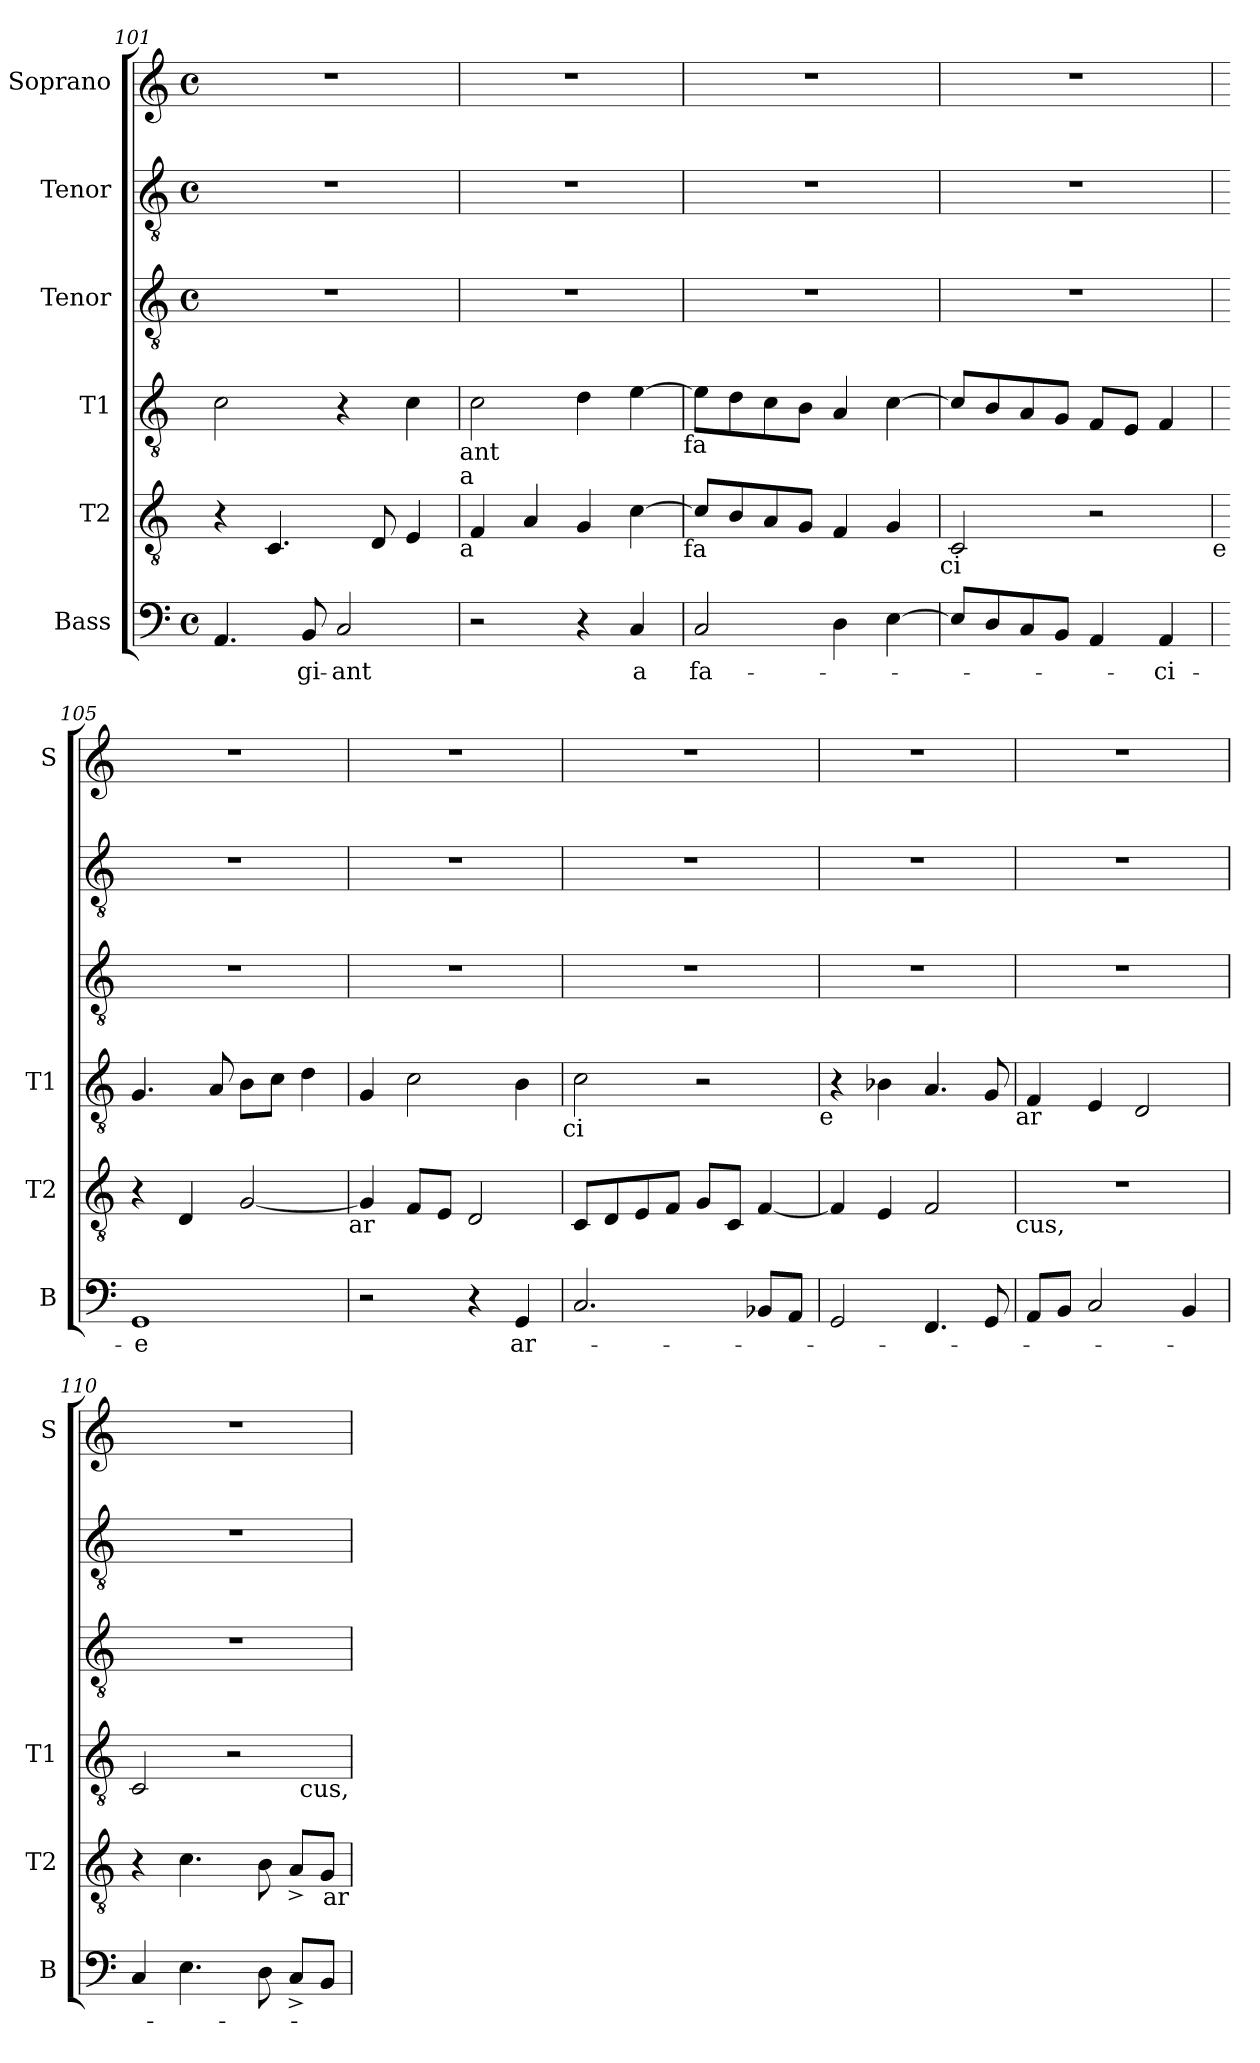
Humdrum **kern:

**kern	**text	**kern	**kern	**kern	**kern	**kern
*part6	*part6	*part5	*part4	*part3	*part2	*part1
*staff6	*staff6	*staff5	*staff4	*staff3	*staff2	*staff1
*I"Bass	*	*I"T2	*I"T1	*I"Tenor	*I"Tenor	*I"Soprano
*I'B	*	*I'T2	*I'T1	*	*	*I'S
*clefF4	*	*clefGv2	*clefGv2	*clefGv2	*clefGv2	*clefG2
*k[]	*	*k[]	*k[]	*k[]	*k[]	*k[]
*C:	*	*C:	*C:	*C:	*C:	*C:
*M4/4	*	*	*	*M4/4	*M4/4	*M4/4
*met(c)	*	*	*	*met(c)	*met(c)	*met(c)
=101	=101	=101	=101	=101	=101	=101
4.AA/	.	4r	2c\	1r	1r	1r
.	.	4.C/	.	.	.	.
!	!LO:LY:b	!	!	!	!	!
8BB/	-gi-	.	.	.	.	.
!	!LO:LY:b:rj	!	!	!	!	!
2C/	-ant	.	4r	.	.	.
.	.	8D/	.	.	.	.
.	.	4E/	4c\	.	.	.
!	!	!	!LO:TX:b:t=ant	!	!	!
!	!	!	!LO:TX:b:t=a	!	!	!
!	!	!LO:TX:b:t=a	!	!	!	!
!!LO:LB:g=z
=102	=102	=102	=102	=102	=102	=102
2r	.	4F/	2c\	1r	1r	1r
.	.	4A/	.	.	.	.
4r	.	4G/	4d\	.	.	.
!	!LO:LY:b	!	!	!	!	!
4C/	a	[>4c\	[>4e\	.	.	.
!	!	!	!LO:TX:b:t=fa	!	!	!
!	!	!LO:TX:b:t=fa	!	!	!	!
=103	=103	=103	=103	=103	=103	=103
!	!LO:LY:b	!	!	!	!	!
2C/	fa-	8c/L]	8e\L]	1r	1r	1r
.	.	8B/	8d\	.	.	.
.	.	8A/	8c\	.	.	.
.	.	8G/J	8B\J	.	.	.
4D\	.	4F/	4A/	.	.	.
[>4E\	.	4G/	[>4c\	.	.	.
!	!	!LO:TX:b:t=ci	!	!	!	!
=104	=104	=104	=104	=104	=104	=104
8E/L]	.	2C/	8c/L]	1r	1r	1r
8D/	.	.	8B/	.	.	.
8C/	.	.	8A/	.	.	.
8BB/J	.	.	8G/J	.	.	.
4AA/	.	2r	8F/L	.	.	.
.	.	.	8E/J	.	.	.
!	!LO:LY:b	!	!	!	!	!
4AA/	-ci-	.	4F/	.	.	.
!	!	!LO:TX:b:t=e	!	!	!	!
=105	=105	=105	=105	=105	=105	=105
!	!LO:LY:b:rj	!	!	!	!	!
1GG	-e	4r	4.G/	1r	1r	1r
.	.	4D/	.	.	.	.
.	.	.	8A/	.	.	.
.	.	[<2G/	8B\L	.	.	.
.	.	.	8c\J	.	.	.
.	.	.	4d\	.	.	.
!	!	!LO:TX:b:t=ar	!	!	!	!
=106	=106	=106	=106	=106	=106	=106
2r	.	4G/]	4G/	1r	1r	1r
.	.	8F/L	2c\	.	.	.
.	.	8E/J	.	.	.	.
4r	.	2D/	.	.	.	.
!	!LO:LY:b	!	!	!	!	!
4GG/	ar-	.	4B\	.	.	.
!	!	!	!LO:TX:b:t=ci	!	!	!
!!LO:PB:g=z
=107	=107	=107	=107	=107	=107	=107
2.C/	.	8C/L	2c\	1r	1r	1r
.	.	8D/	.	.	.	.
.	.	8E/	.	.	.	.
.	.	8F/J	.	.	.	.
.	.	8G/L	2r	.	.	.
.	.	8C/J	.	.	.	.
8BB-/L	.	[<4F/	.	.	.	.
8AA/J	.	.	.	.	.	.
!	!	!	!LO:TX:b:t=e	!	!	!
=108	=108	=108	=108	=108	=108	=108
2GG/	.	4F/]	4r	1r	1r	1r
.	.	4E/	4B-\	.	.	.
4.FF/	.	2F/	4.A/	.	.	.
8GG/	.	.	8G/	.	.	.
!	!	!	!LO:TX:b:t=ar	!	!	!
!	!	!LO:TX:b:t=cus,	!	!	!	!
=109	=109	=109	=109	=109	=109	=109
8AA/L	.	1r	4F/	1r	1r	1r
8BB/J	.	.	.	.	.	.
2C/	.	.	4E/	.	.	.
.	.	.	2D/	.	.	.
4BB/	.	.	.	.	.	.
=110	=110	=110	=110	=110	=110	=110
4C/	.	4r	2C/	1r	1r	1r
4.E\	.	4.c\	.	.	.	.
.	.	.	2r	.	.	.
8D\	.	8B\	.	.	.	.
8C^</L	.	8A^</L	.	.	.	.
8BB/J	.	8G/J	.	.	.	.
!	!	!	!LO:TX:b:t=cus,	!	!	!
!	!	!LO:TX:b:t=ar	!	!	!	!
=	=	=	=	=	=	=
*-	*-	*-	*-	*-	*-	*-
